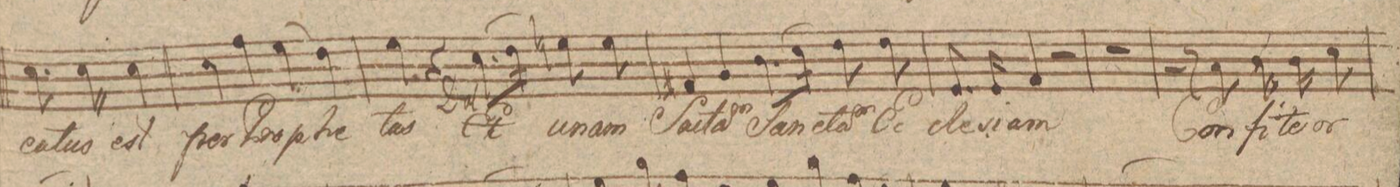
**kern	**text	**dynam
*I"Tenore	*	*
*clefC4	*	*
*k[c#f#d#g#]	*	*
*met(c)	*	*
*M4/4	*	*
8.B\	-cu-	.
16B\	-tus	.
4B\	est	.
=153	=153	=153
4B\	per	.
4e\	Pro-	.
(4d#\	-phe-	.
4c#\)	.	.
=154	=154	=154
4d#\	-tas	.
4r	.	.
(8.B\L	Et	.
16c#\Jk)	.	.
8dn\	u-	.
8d\	-nam	.
=155	=155	=155
4E#X/	San-	.
4F#/	-ctam	.
(8.A\L	San-	.
16B\Jk)	.	.
8c#\	-ctam	.
8c#\	Ec-	.
=156	=156	=156
8.D#/	-cle-	.
16D#/	-si-	.
4E/	-am	.
2r	.	.
=157	=157	=157
1r	.	.
=158	=158	=158
2rF	.	.
8r	.	.
8G#\	Con-	.
16A\	-fi-	.
16A\	-te-	.
8B\	-or	.
=159	=159	=159
*-	*-	*-
